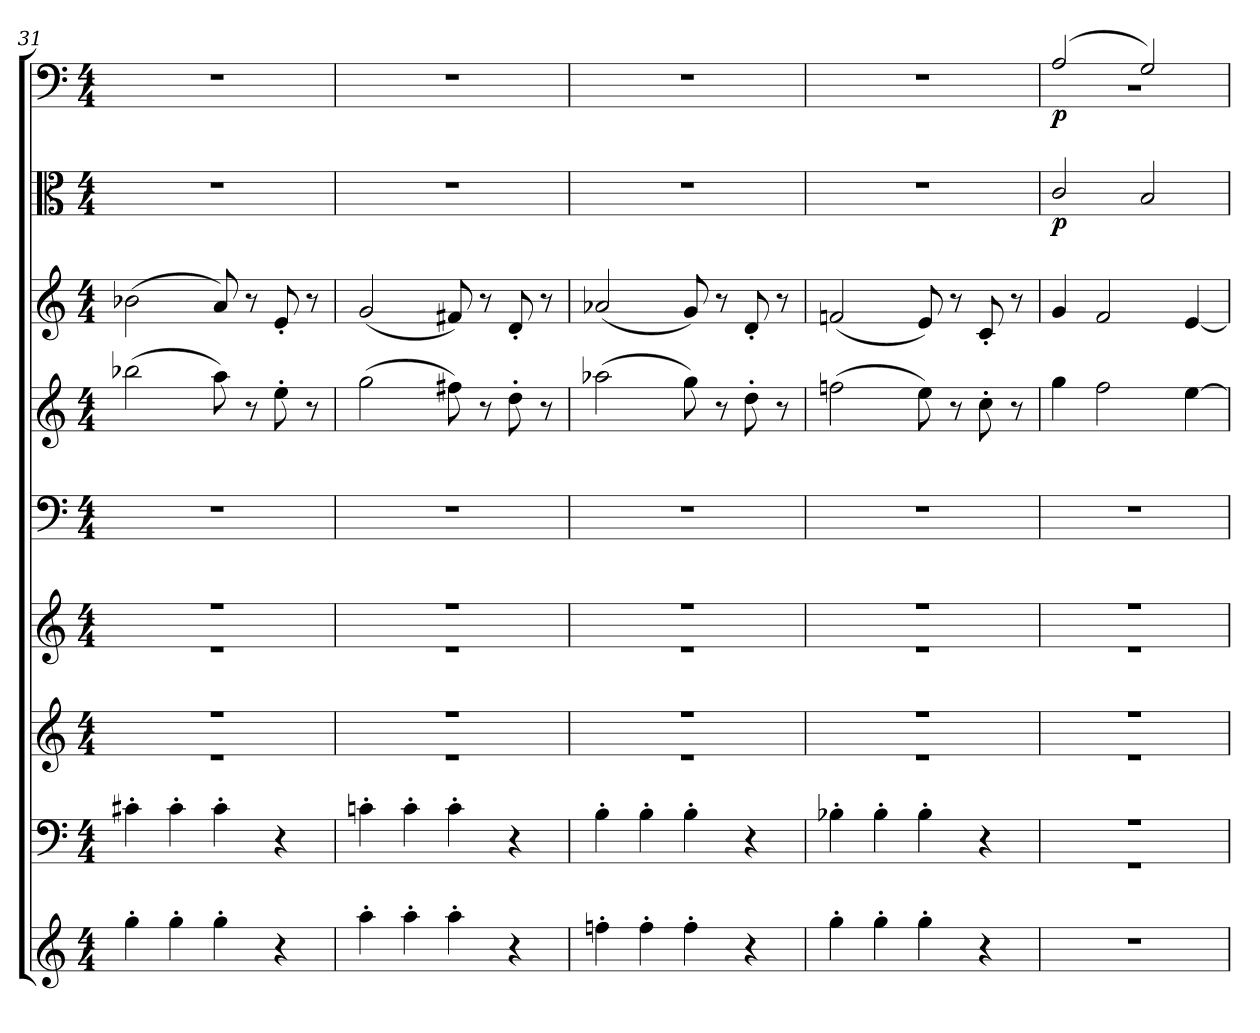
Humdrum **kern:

**kern	**kern	**kern	**kern	**kern	**kern	**kern	**kern	**dynam	**kern	**dynam
*part9	*part8	*part7	*part6	*part5	*part4	*part3	*part2	*part2	*part1	*part1
*staff9	*staff8	*staff7	*staff6	*staff5	*staff4	*staff3	*staff2	*staff2	*staff1	*staff1
*clefG2	*clefF4	*clefG2	*clefG2	*clefF4	*clefG2	*clefG2	*clefC3	*	*clefF4	*
*k[]	*k[]	*k[]	*k[]	*k[]	*k[]	*k[]	*k[]	*	*k[]	*
*C:	*C:	*C:	*C:	*C:	*C:	*C:	*C:	*	*C:	*
*M4/4	*M4/4	*M4/4	*M4/4	*M4/4	*M4/4	*M4/4	*M4/4	*	*M4/4	*
=31	=31	=31	=31	=31	=31	=31	=31	=31	=31	=31
*	*	*^	*^	*	*	*	*	*	*	*
4gg'\	4c#X'\	1r	1r	1r	1r	1r	(2bb-X\	(2b-X\	1r	.	1r	.
4gg'\	4c#'\	.	.	.	.	.	.	.	.	.	.	.
4gg'\	4c#'\	.	.	.	.	.	8aa\)	8a/)	.	.	.	.
.	.	.	.	.	.	.	8r	8r	.	.	.	.
4r	4r	.	.	.	.	.	8ee'\	8e'/	.	.	.	.
.	.	.	.	.	.	.	8r	8r	.	.	.	.
=32	=32	=32	=32	=32	=32	=32	=32	=32	=32	=32	=32	=32
4aa'\	4cn'\	1r	1r	1r	1r	1r	(2gg\	(2g/	1r	.	1r	.
4aa'\	4c'\	.	.	.	.	.	.	.	.	.	.	.
4aa'\	4c'\	.	.	.	.	.	8ff#X\)	8f#X/)	.	.	.	.
.	.	.	.	.	.	.	8r	8r	.	.	.	.
4r	4r	.	.	.	.	.	8dd'\	8d'/	.	.	.	.
.	.	.	.	.	.	.	8r	8r	.	.	.	.
=33	=33	=33	=33	=33	=33	=33	=33	=33	=33	=33	=33	=33
4ffn'\	4B'\	1r	1r	1r	1r	1r	(2aa-X\	(2a-X/	1r	.	1r	.
4ff'\	4B'\	.	.	.	.	.	.	.	.	.	.	.
4ff'\	4B'\	.	.	.	.	.	8gg\)	8g/)	.	.	.	.
.	.	.	.	.	.	.	8r	8r	.	.	.	.
4r	4r	.	.	.	.	.	8dd'\	8d'/	.	.	.	.
.	.	.	.	.	.	.	8r	8r	.	.	.	.
=34	=34	=34	=34	=34	=34	=34	=34	=34	=34	=34	=34	=34
4gg'\	4B-X'\	1r	1r	1r	1r	1r	(2ffn\	(2fn/	1r	.	1r	.
4gg'\	4B-'\	.	.	.	.	.	.	.	.	.	.	.
4gg'\	4B-'\	.	.	.	.	.	8ee\)	8e/)	.	.	.	.
.	.	.	.	.	.	.	8r	8r	.	.	.	.
4r	4r	.	.	.	.	.	8cc'\	8c'/	.	.	.	.
.	.	.	.	.	.	.	8r	8r	.	.	.	.
=35	=35	=35	=35	=35	=35	=35	=35	=35	=35	=35	=35	=35
*	*^	*	*	*	*	*	*	*	*	*	*^	*
1r	1r	1r	1r	1r	1r	1r	1r	4gg\	4g/	2c/	p	(2A/	1r	p
.	.	.	.	.	.	.	.	2ff\	2f/	.	.	.	.	.
.	.	.	.	.	.	.	.	.	.	2B/	.	2G/)	.	.
.	.	.	.	.	.	.	.	[4ee\	[4e/	.	.	.	.	.
*	*v	*v	*	*	*v	*v	*	*	*	*	*	*v	*v	*
*	*	*v	*v	*	*	*	*	*	*	*	*
=	=	=	=	=	=	=	=	=	=	=
*-	*-	*-	*-	*-	*-	*-	*-	*-	*-	*-
